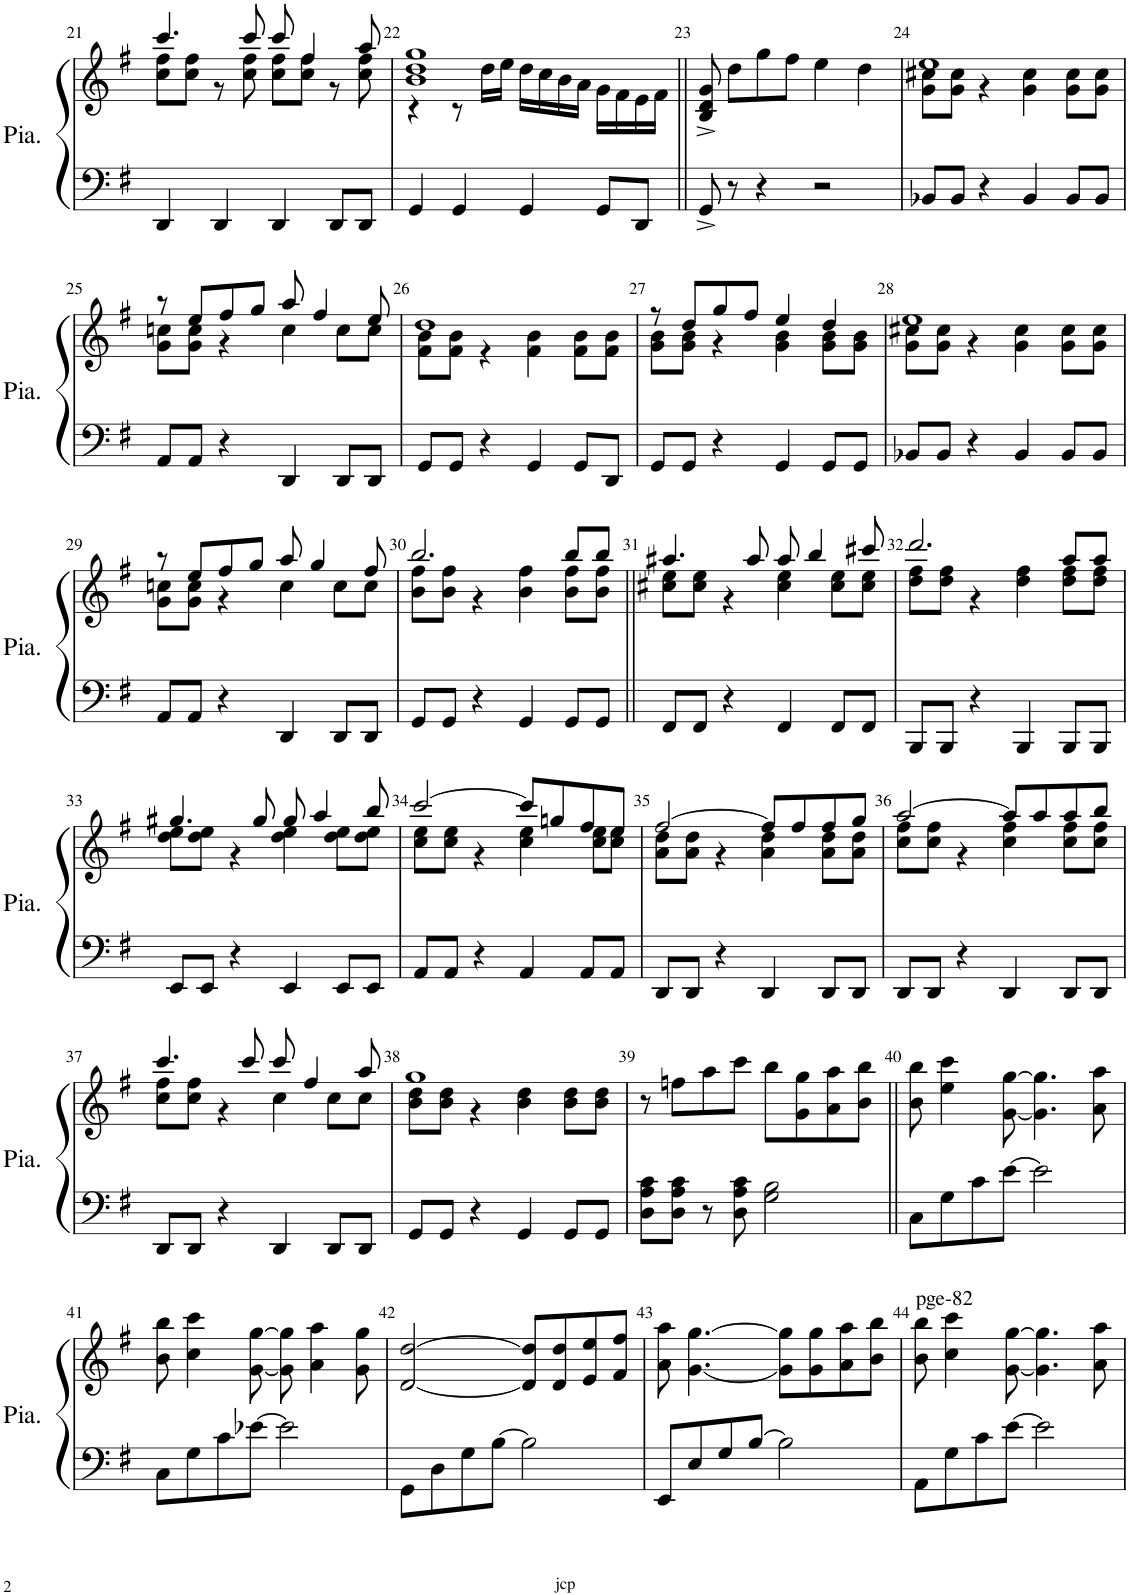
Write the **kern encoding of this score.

**kern	**kern
*part1	*part1
*staff2	*staff1
*I"Piano	*
*I'Pia.	*
!!LO:PB:g=z
*clefF4	*clefG2
*k[f#]	*k[f#]
*M4/4	*M4/4
*met(c)	*met(c)
=21	=21
*	*^
4DD/	4.ccc/	8cc\ 8ff#\L
.	.	8cc\ 8ff#\J
4DD/	.	8r
.	8ccc/	8cc\ 8ff#\
4DD/	8ccc/	8cc\ 8ff#\L
.	4ff#/	8cc\ 8ff#\J
8DD/L	.	8r
8DD/J	8aa/	8cc\ 8ff#\
=22	=22	=22
4GG/	1b 1dd 1gg	4r
4GG/	.	8r
.	.	16dd\LL
.	.	16ee\JJ
4GG/	.	16dd\LL
.	.	16cc\
.	.	16b\
.	.	16a\JJ
8GG/L	.	16g\LL
.	.	16f#\
8DD/J	.	16e\
.	.	16f#\JJ
*	*v	*v
=23||	=23||
8GG^/	8B/^ 8d/^ 8g/^
8r	8dd\L
4r	8gg\
.	8ff#\J
2r	4ee\
.	4dd\
=24	=24
*	*^
8BB-X/L	1ee	8g\ 8cc#X\L
8BB-/J	.	8g\ 8cc#\J
4r	.	4r
4BB-/	.	4g\ 4cc#\
8BB-/L	.	8g\ 8cc#\L
8BB-/J	.	8g\ 8cc#\J
!!LO:LB:g=z	!!
=25	=25	=25
8AA/L	8r	8g\ 8ccn\L
8AA/J	8ee/L	8g\ 8cc\J
4r	8ff#/	4r
.	8gg/J	.
4DD/	8aa/	4cc\
.	4ff#/	.
8DD/L	.	8cc\L
8DD/J	8ee/	8cc\J
=26	=26	=26
8GG/L	1dd	8f#\ 8b\L
8GG/J	.	8f#\ 8b\J
4r	.	4r
4GG/	.	4f#\ 4b\
8GG/L	.	8f#\ 8b\L
8DD/J	.	8f#\ 8b\J
=27	=27	=27
8GG/L	8r	8g\ 8b\L
8GG/J	8dd/L	8g\ 8b\J
4r	8gg/	4r
.	8ff#/J	.
4GG/	4ee/	4g\ 4b\
8GG/L	4dd/	8g\ 8b\L
8GG/J	.	8g\ 8b\J
=28	=28	=28
8BB-X/L	1ee	8g\ 8cc#X\L
8BB-/J	.	8g\ 8cc#\J
4r	.	4r
4BB-/	.	4g\ 4cc#\
8BB-/L	.	8g\ 8cc#\L
8BB-/J	.	8g\ 8cc#\J
!!LO:LB:g=z	!!
=29	=29	=29
8AA/L	8r	8g\ 8ccn\L
8AA/J	8ee/L	8g\ 8cc\J
4r	8ff#/	4r
.	8gg/J	.
4DD/	8aa/	4cc\
.	4gg/	.
8DD/L	.	8cc\L
8DD/J	8ff#/	8cc\J
=30	=30	=30
8GG/L	2.bb/	8b\ 8ff#\L
8GG/J	.	8b\ 8ff#\J
4r	.	4r
4GG/	.	4b\ 4ff#\
8GG/L	8bb/L	8b\ 8ff#\L
8GG/J	8bb/J	8b\ 8ff#\J
=31||	=31||	=31||
8FF#/L	4.aa#X/	8cc#X\ 8ee\L
8FF#/J	.	8cc#\ 8ee\J
4r	.	4r
.	8aa#/	.
4FF#/	8aa#/	4cc#\ 4ee\
.	4bb/	.
8FF#/L	.	8cc#\ 8ee\L
8FF#/J	8ccc#X/	8cc#\ 8ee\J
=32	=32	=32
8BBB/L	2.ddd/	8dd\ 8ff#\L
8BBB/J	.	8dd\ 8ff#\J
4r	.	4r
4BBB/	.	4dd\ 4ff#\
8BBB/L	8aa/L	8dd\ 8ff#\L
8BBB/J	8aa/J	8dd\ 8ff#\J
!!LO:LB:g=z	!!
=33	=33	=33
8EE/L	4.gg#X/	8dd\ 8ee\L
8EE/J	.	8dd\ 8ee\J
4r	.	4r
.	8gg#/	.
4EE/	8gg#/	4dd\ 4ee\
.	4aa/	.
8EE/L	.	8dd\ 8ee\L
8EE/J	8bb/	8dd\ 8ee\J
=34	=34	=34
8AA/L	[2ccc/	8cc\ 8ee\L
8AA/J	.	8cc\ 8ee\J
4r	.	4r
4AA/	8ccc/L]	4cc\ 4ee\
.	8ggn/	.
8AA/L	8ff#/	8cc\ 8ee\L
8AA/J	8ee/J	8cc\ 8ee\J
=35	=35	=35
8DD/L	[2ff#/	8a\ 8dd\L
8DD/J	.	8a\ 8dd\J
4r	.	4r
4DD/	8ff#/L]	4a\ 4dd\
.	8ff#/	.
8DD/L	8ff#/	8a\ 8dd\L
8DD/J	8gg/J	8a\ 8dd\J
=36	=36	=36
8DD/L	[2aa/	8cc\ 8ff#\L
8DD/J	.	8cc\ 8ff#\J
4r	.	4r
4DD/	8aa/L]	4cc\ 4ff#\
.	8aa/	.
8DD/L	8aa/	8cc\ 8ff#\L
8DD/J	8bb/J	8cc\ 8ff#\J
!!LO:LB:g=z	!!
=37	=37	=37
8DD/L	4.ccc/	8cc\ 8ff#\L
8DD/J	.	8cc\ 8ff#\J
4r	.	4r
.	8ccc/	.
4DD/	8ccc/	4cc\
.	4ff#/	.
8DD/L	.	8cc\L
8DD/J	8aa/	8cc\J
=38	=38	=38
8GG/L	1gg	8b\ 8dd\L
8GG/J	.	8b\ 8dd\J
4r	.	4r
4GG/	.	4b\ 4dd\
8GG/L	.	8b\ 8dd\L
8GG/J	.	8b\ 8dd\J
*	*v	*v
=39	=39
8D\ 8A\ 8c\L	8r
8D\ 8A\ 8c\J	8ffn\L
8r	8aa\
8D\ 8A\ 8c\	8ccc\J
2G\ 2B\	8bb\L
.	8g\ 8gg\
.	8a\ 8aa\
.	8b\ 8bb\J
=40||	=40||
8C\L	8b\ 8bb\
8G\	4ee\ 4ccc\
8c\	.
[8e\J	[8g\ [8gg\
2e\]	4.g\] 4.gg\]
.	8a\ 8aa\
!!LO:LB:g=z
=41	=41
8C\L	8b\ 8bb\
8G\	4cc\ 4ccc\
8c\	.
[8e-X\J	[8g\ [8gg\
2e-\]	8g\] 8gg\]
.	4a\ 4aa\
.	8g\ 8gg\
=42	=42
8GG\L	[2d/ [2dd/
8D\	.
8G\	.
[8B\J	.
2B\]	8d/] 8dd/]L
.	8d/ 8dd/
.	8e/ 8ee/
.	8f#/ 8ff#/J
=43	=43
8EE/L	8a\ 8aa\
8E/	[4.g\ [4.gg\
8G/	.
[8B/J	.
2B\]	8g\] 8gg\]L
.	8g\ 8gg\
.	8a\ 8aa\
.	8b\ 8bb\J
=44	=44
!	!LO:TX:a:t=pge-82
8AA\L	8b\ 8bb\
8G\	4cc\ 4ccc\
8c\	.
[8e\J	[8g\ [8gg\
2e\]	4.g\] 4.gg\]
.	8a\ 8aa\
=	=
*-	*-
